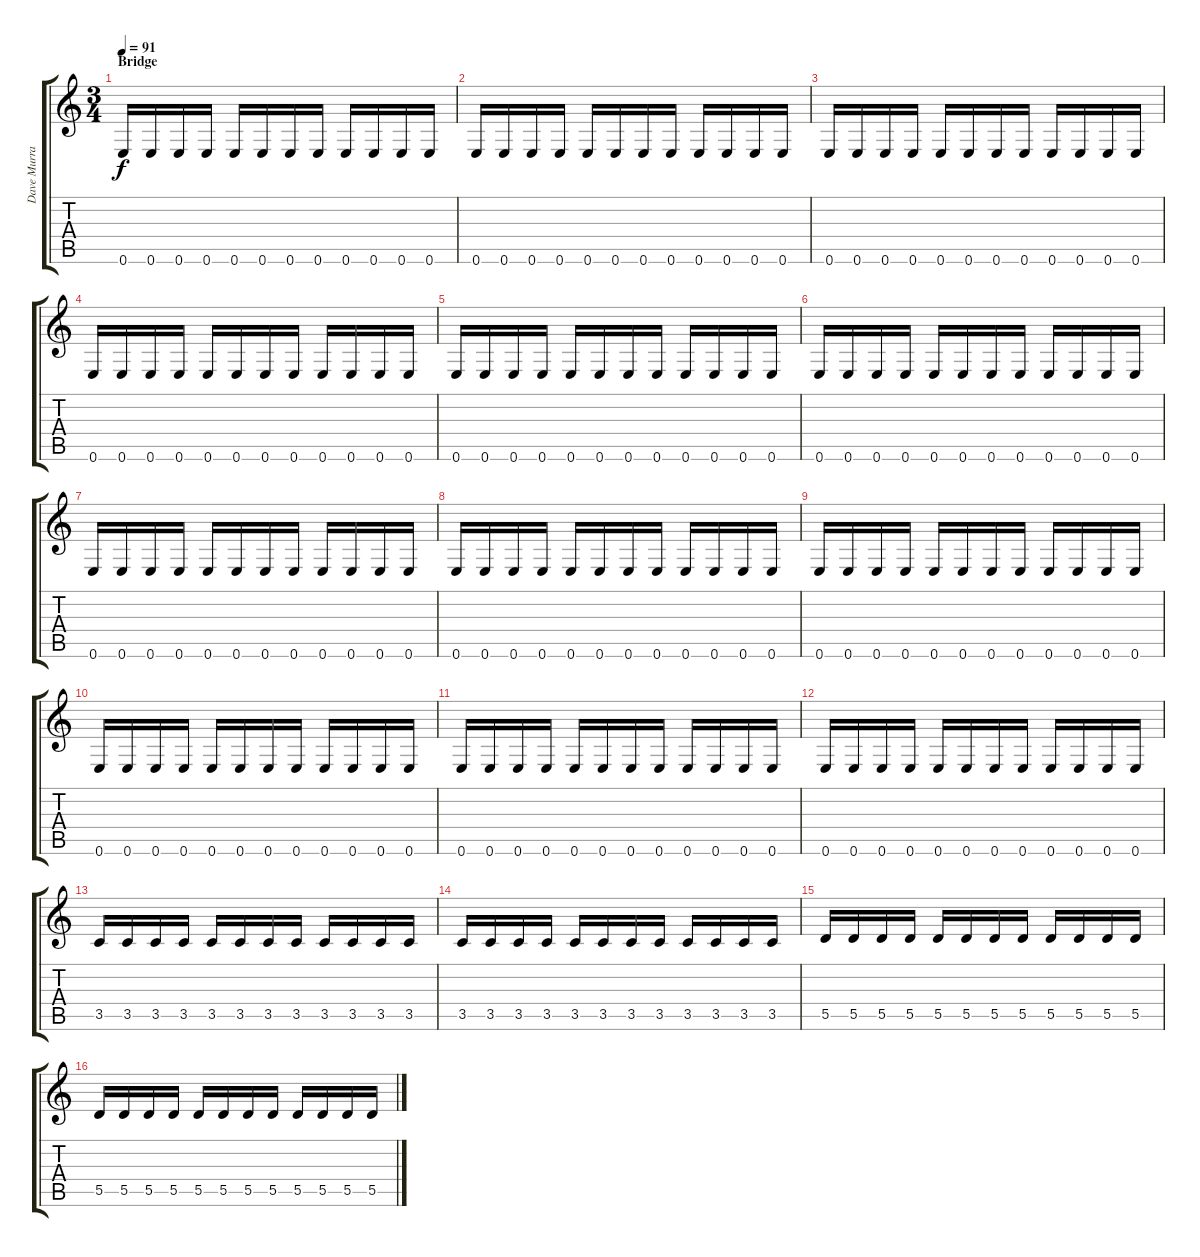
\track ("Dave Murray" "Dave Murra") {instrument distortionguitar}
\staff {score tabs}
\tuning (E4 B3 G3 D3 A2 E2) {hide}
\ts (3 4)
\section ("" "Bridge")
\tempo 91
\clef g2
\ks c
0.6.16{dy f volume 12 instrument electricguitarmuted} 0.6.16 0.6.16 0.6.16 0.6.16 0.6.16 0.6.16 0.6.16 0.6.16 0.6.16 0.6.16 0.6.16 |
0.6.16 0.6.16 0.6.16 0.6.16 0.6.16 0.6.16 0.6.16 0.6.16 0.6.16 0.6.16 0.6.16 0.6.16 |
0.6.16 0.6.16 0.6.16 0.6.16 0.6.16 0.6.16 0.6.16 0.6.16 0.6.16 0.6.16 0.6.16 0.6.16 |
0.6.16 0.6.16 0.6.16 0.6.16 0.6.16 0.6.16 0.6.16 0.6.16 0.6.16 0.6.16 0.6.16 0.6.16 |
0.6.16 0.6.16 0.6.16 0.6.16 0.6.16 0.6.16 0.6.16 0.6.16 0.6.16 0.6.16 0.6.16 0.6.16 |
0.6.16 0.6.16 0.6.16 0.6.16 0.6.16 0.6.16 0.6.16 0.6.16 0.6.16 0.6.16 0.6.16 0.6.16 |
0.6.16 0.6.16 0.6.16 0.6.16 0.6.16 0.6.16 0.6.16 0.6.16 0.6.16 0.6.16 0.6.16 0.6.16 |
0.6.16 0.6.16 0.6.16 0.6.16 0.6.16 0.6.16 0.6.16 0.6.16 0.6.16 0.6.16 0.6.16 0.6.16 |
0.6.16 0.6.16 0.6.16 0.6.16 0.6.16 0.6.16 0.6.16 0.6.16 0.6.16 0.6.16 0.6.16 0.6.16 |
0.6.16 0.6.16 0.6.16 0.6.16 0.6.16 0.6.16 0.6.16 0.6.16 0.6.16 0.6.16 0.6.16 0.6.16 |
0.6.16 0.6.16 0.6.16 0.6.16 0.6.16 0.6.16 0.6.16 0.6.16 0.6.16 0.6.16 0.6.16 0.6.16 |
0.6.16 0.6.16 0.6.16 0.6.16 0.6.16 0.6.16 0.6.16 0.6.16 0.6.16 0.6.16 0.6.16 0.6.16 |
3.5.16 3.5.16 3.5.16 3.5.16 3.5.16 3.5.16 3.5.16 3.5.16 3.5.16 3.5.16 3.5.16 3.5.16 |
3.5.16 3.5.16 3.5.16 3.5.16 3.5.16 3.5.16 3.5.16 3.5.16 3.5.16 3.5.16 3.5.16 3.5.16 |
5.5.16 5.5.16 5.5.16 5.5.16 5.5.16 5.5.16 5.5.16 5.5.16 5.5.16 5.5.16 5.5.16 5.5.16 |
5.5.16 5.5.16 5.5.16 5.5.16 5.5.16 5.5.16 5.5.16 5.5.16 5.5.16 5.5.16 5.5.16 5.5.16
